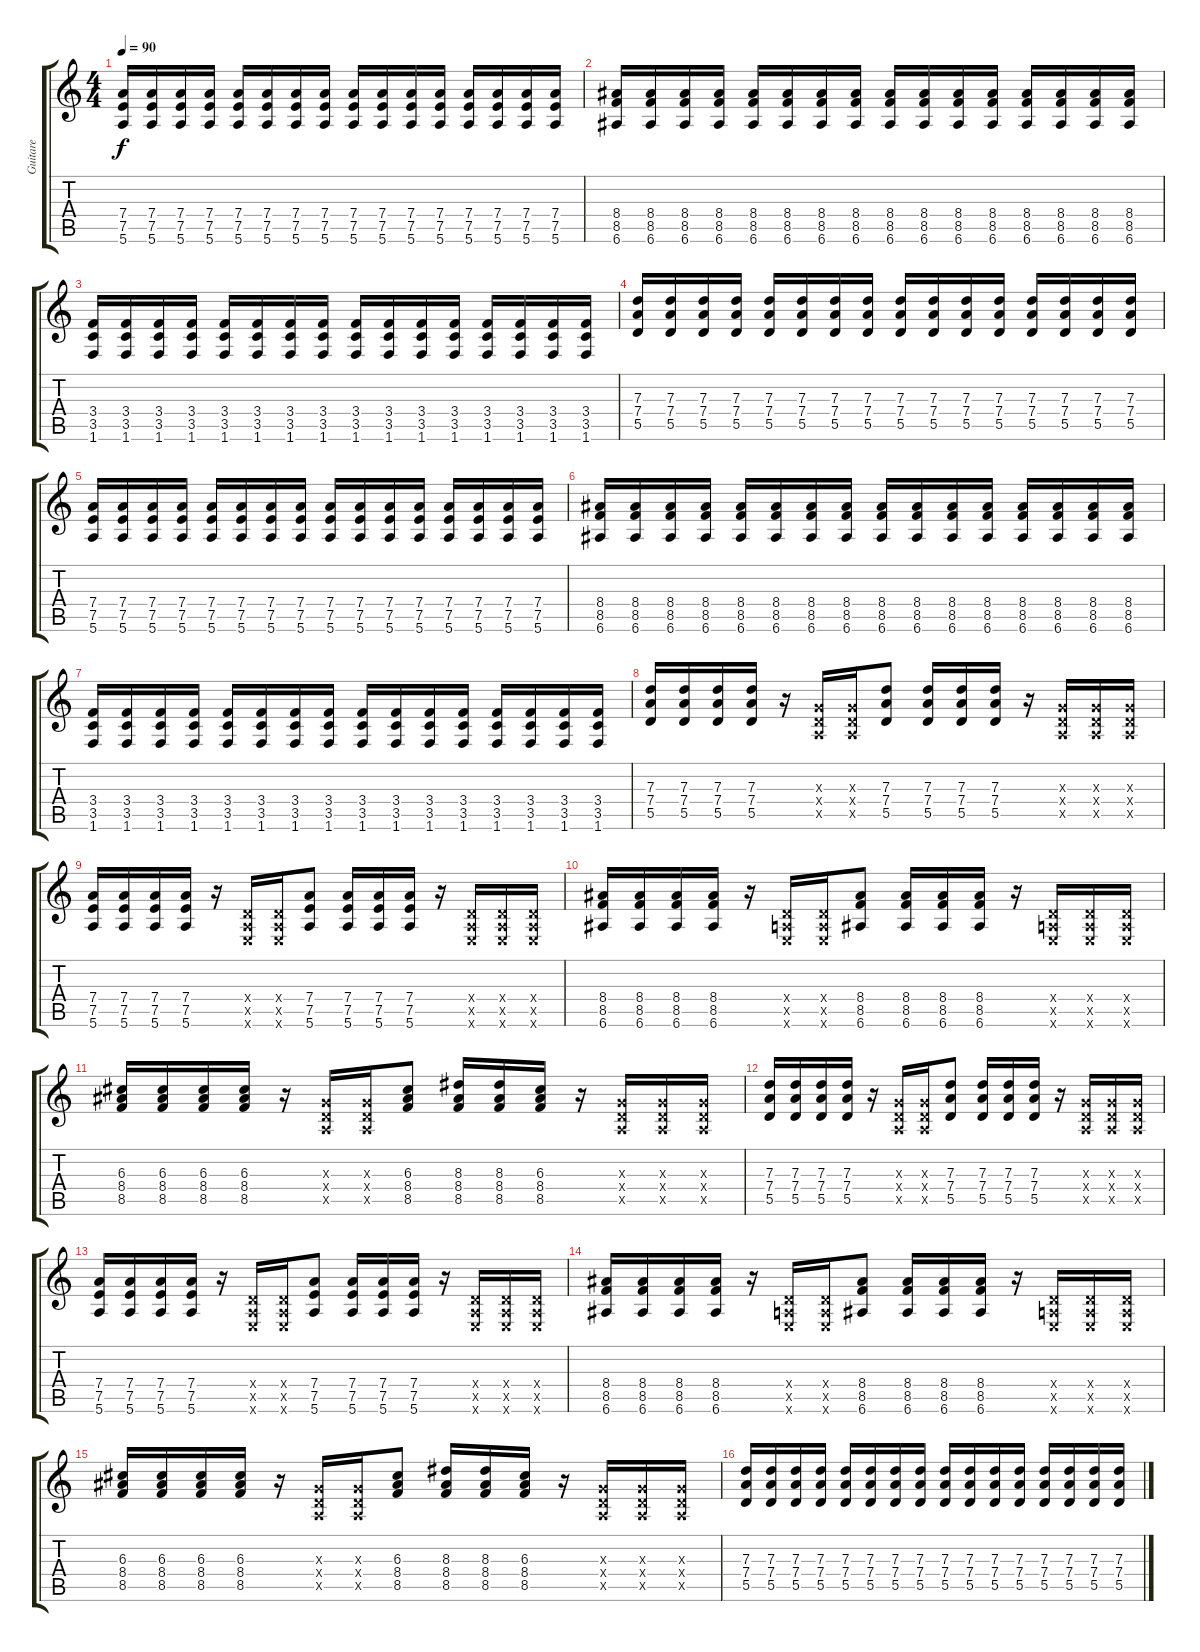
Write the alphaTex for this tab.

\track ("Guitare" "Guitare") {instrument acousticguitarnylon}
\staff {score tabs}
\tuning (E4 B3 G3 D3 A2 E2) {hide}
\ts (4 4)
\tempo 90
\clef g2
\ks c
(7.4 7.5 5.6).16{dy f} (7.4 7.5 5.6).16 (7.4 7.5 5.6).16 (7.4 7.5 5.6).16 (7.4 7.5 5.6).16 (7.4 7.5 5.6).16 (7.4 7.5 5.6).16 (7.4 7.5 5.6).16 (7.4 7.5 5.6).16 (7.4 7.5 5.6).16 (7.4 7.5 5.6).16 (7.4 7.5 5.6).16 (7.4 7.5 5.6).16 (7.4 7.5 5.6).16 (7.4 7.5 5.6).16 (7.4 7.5 5.6).16 |
(8.4 8.5 6.6).16 (8.4 8.5 6.6).16 (8.4 8.5 6.6).16 (8.4 8.5 6.6).16 (8.4 8.5 6.6).16 (8.4 8.5 6.6).16 (8.4 8.5 6.6).16 (8.4 8.5 6.6).16 (8.4 8.5 6.6).16 (8.4 8.5 6.6).16 (8.4 8.5 6.6).16 (8.4 8.5 6.6).16 (8.4 8.5 6.6).16 (8.4 8.5 6.6).16 (8.4 8.5 6.6).16 (8.4 8.5 6.6).16 |
(3.4 3.5 1.6).16 (3.4 3.5 1.6).16 (3.4 3.5 1.6).16 (3.4 3.5 1.6).16 (3.4 3.5 1.6).16 (3.4 3.5 1.6).16 (3.4 3.5 1.6).16 (3.4 3.5 1.6).16 (3.4 3.5 1.6).16 (3.4 3.5 1.6).16 (3.4 3.5 1.6).16 (3.4 3.5 1.6).16 (3.4 3.5 1.6).16 (3.4 3.5 1.6).16 (3.4 3.5 1.6).16 (3.4 3.5 1.6).16 |
(7.3 7.4 5.5).16 (7.3 7.4 5.5).16 (7.3 7.4 5.5).16 (7.3 7.4 5.5).16 (7.3 7.4 5.5).16 (7.3 7.4 5.5).16 (7.3 7.4 5.5).16 (7.3 7.4 5.5).16 (7.3 7.4 5.5).16 (7.3 7.4 5.5).16 (7.3 7.4 5.5).16 (7.3 7.4 5.5).16 (7.3 7.4 5.5).16 (7.3 7.4 5.5).16 (7.3 7.4 5.5).16 (7.3 7.4 5.5).16 |
(7.4 7.5 5.6).16 (7.4 7.5 5.6).16 (7.4 7.5 5.6).16 (7.4 7.5 5.6).16 (7.4 7.5 5.6).16 (7.4 7.5 5.6).16 (7.4 7.5 5.6).16 (7.4 7.5 5.6).16 (7.4 7.5 5.6).16 (7.4 7.5 5.6).16 (7.4 7.5 5.6).16 (7.4 7.5 5.6).16 (7.4 7.5 5.6).16 (7.4 7.5 5.6).16 (7.4 7.5 5.6).16 (7.4 7.5 5.6).16 |
(8.4 8.5 6.6).16 (8.4 8.5 6.6).16 (8.4 8.5 6.6).16 (8.4 8.5 6.6).16 (8.4 8.5 6.6).16 (8.4 8.5 6.6).16 (8.4 8.5 6.6).16 (8.4 8.5 6.6).16 (8.4 8.5 6.6).16 (8.4 8.5 6.6).16 (8.4 8.5 6.6).16 (8.4 8.5 6.6).16 (8.4 8.5 6.6).16 (8.4 8.5 6.6).16 (8.4 8.5 6.6).16 (8.4 8.5 6.6).16 |
(3.4 3.5 1.6).16 (3.4 3.5 1.6).16 (3.4 3.5 1.6).16 (3.4 3.5 1.6).16 (3.4 3.5 1.6).16 (3.4 3.5 1.6).16 (3.4 3.5 1.6).16 (3.4 3.5 1.6).16 (3.4 3.5 1.6).16 (3.4 3.5 1.6).16 (3.4 3.5 1.6).16 (3.4 3.5 1.6).16 (3.4 3.5 1.6).16 (3.4 3.5 1.6).16 (3.4 3.5 1.6).16 (3.4 3.5 1.6).16 |
(7.3 7.4 5.5).16 (7.3 7.4 5.5).16 (7.3 7.4 5.5).16 (7.3 7.4 5.5).16 r.16 (0.3{x} 0.4{x} 0.5{x}).16 (0.3{x} 0.4{x} 0.5{x}).16 (7.3 7.4 5.5).8 (7.3 7.4 5.5).16 (7.3 7.4 5.5).16 (7.3 7.4 5.5).16 r.16 (0.3{x} 0.4{x} 0.5{x}).16 (0.3{x} 0.4{x} 0.5{x}).16 (0.3{x} 0.4{x} 0.5{x}).16 |
(7.4 7.5 5.6).16 (7.4 7.5 5.6).16 (7.4 7.5 5.6).16 (7.4 7.5 5.6).16 r.16 (0.4{x} 0.5{x} 0.6{x}).16 (0.4{x} 0.5{x} 0.6{x}).16 (7.4 7.5 5.6).8 (7.4 7.5 5.6).16 (7.4 7.5 5.6).16 (7.4 7.5 5.6).16 r.16 (0.4{x} 0.5{x} 0.6{x}).16 (0.4{x} 0.5{x} 0.6{x}).16 (0.4{x} 0.5{x} 0.6{x}).16 |
(8.4 8.5 6.6).16 (8.4 8.5 6.6).16 (8.4 8.5 6.6).16 (8.4 8.5 6.6).16 r.16 (0.4{x} 0.5{x} 0.6{x}).16 (0.4{x} 0.5{x} 0.6{x}).16 (8.4 8.5 6.6).8 (8.4 8.5 6.6).16 (8.4 8.5 6.6).16 (8.4 8.5 6.6).16 r.16 (0.4{x} 0.5{x} 0.6{x}).16 (0.4{x} 0.5{x} 0.6{x}).16 (0.4{x} 0.5{x} 0.6{x}).16 |
(6.3 8.4 8.5).16 (6.3 8.4 8.5).16 (6.3 8.4 8.5).16 (6.3 8.4 8.5).16 r.16 (0.3{x} 0.4{x} 0.5{x}).16 (0.3{x} 0.4{x} 0.5{x}).16 (6.3 8.4 8.5).8 (8.3 8.4 8.5).16 (8.3 8.4 8.5).16 (6.3 8.4 8.5).16 r.16 (0.3{x} 0.4{x} 0.5{x}).16 (0.3{x} 0.4{x} 0.5{x}).16 (0.3{x} 0.4{x} 0.5{x}).16 |
(7.3 7.4 5.5).16 (7.3 7.4 5.5).16 (7.3 7.4 5.5).16 (7.3 7.4 5.5).16 r.16 (0.3{x} 0.4{x} 0.5{x}).16 (0.3{x} 0.4{x} 0.5{x}).16 (7.3 7.4 5.5).8 (7.3 7.4 5.5).16 (7.3 7.4 5.5).16 (7.3 7.4 5.5).16 r.16 (0.3{x} 0.4{x} 0.5{x}).16 (0.3{x} 0.4{x} 0.5{x}).16 (0.3{x} 0.4{x} 0.5{x}).16 |
(7.4 7.5 5.6).16 (7.4 7.5 5.6).16 (7.4 7.5 5.6).16 (7.4 7.5 5.6).16 r.16 (0.4{x} 0.5{x} 0.6{x}).16 (0.4{x} 0.5{x} 0.6{x}).16 (7.4 7.5 5.6).8 (7.4 7.5 5.6).16 (7.4 7.5 5.6).16 (7.4 7.5 5.6).16 r.16 (0.4{x} 0.5{x} 0.6{x}).16 (0.4{x} 0.5{x} 0.6{x}).16 (0.4{x} 0.5{x} 0.6{x}).16 |
(8.4 8.5 6.6).16 (8.4 8.5 6.6).16 (8.4 8.5 6.6).16 (8.4 8.5 6.6).16 r.16 (0.4{x} 0.5{x} 0.6{x}).16 (0.4{x} 0.5{x} 0.6{x}).16 (8.4 8.5 6.6).8 (8.4 8.5 6.6).16 (8.4 8.5 6.6).16 (8.4 8.5 6.6).16 r.16 (0.4{x} 0.5{x} 0.6{x}).16 (0.4{x} 0.5{x} 0.6{x}).16 (0.4{x} 0.5{x} 0.6{x}).16 |
(6.3 8.4 8.5).16 (6.3 8.4 8.5).16 (6.3 8.4 8.5).16 (6.3 8.4 8.5).16 r.16 (0.3{x} 0.4{x} 0.5{x}).16 (0.3{x} 0.4{x} 0.5{x}).16 (6.3 8.4 8.5).8 (8.3 8.4 8.5).16 (8.3 8.4 8.5).16 (6.3 8.4 8.5).16 r.16 (0.3{x} 0.4{x} 0.5{x}).16 (0.3{x} 0.4{x} 0.5{x}).16 (0.3{x} 0.4{x} 0.5{x}).16 |
(7.3 7.4 5.5).16 (7.3 7.4 5.5).16 (7.3 7.4 5.5).16 (7.3 7.4 5.5).16 (7.3 7.4 5.5).16 (7.3 7.4 5.5).16 (7.3 7.4 5.5).16 (7.3 7.4 5.5).16 (7.3 7.4 5.5).16 (7.3 7.4 5.5).16 (7.3 7.4 5.5).16 (7.3 7.4 5.5).16 (7.3 7.4 5.5).16 (7.3 7.4 5.5).16 (7.3 7.4 5.5).16 (7.3 7.4 5.5).16
